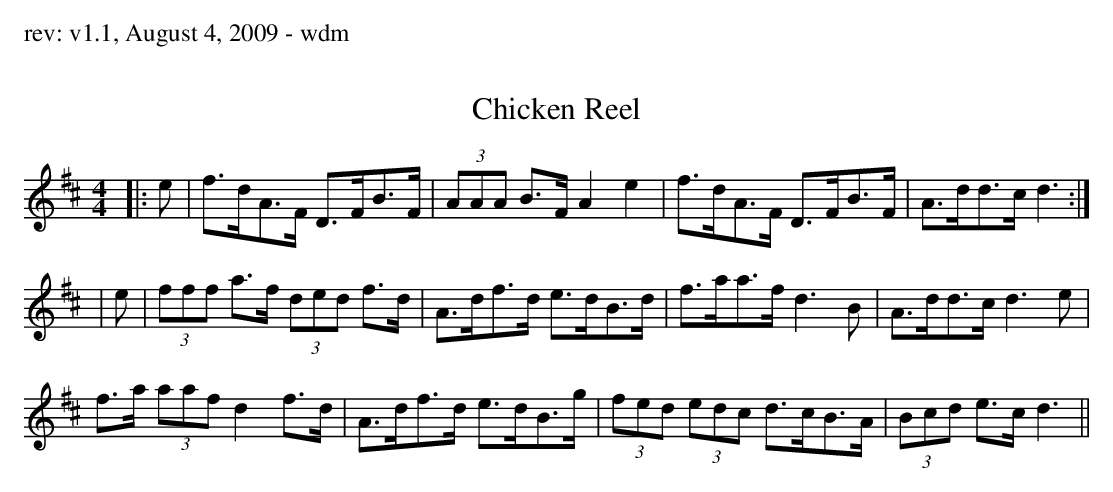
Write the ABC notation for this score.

X:1
T: Chicken Reel
M: 4/4
L: 1/8
K: Dmaj
|: e |\
f>dA>F D>FB>F | (3AAA B>F A2 e2 | f>dA>F D>FB>F | A>dd>c d3 :|
| e |\
(3fff a>f (3ded f>d | A>df>d e>dB>d | f>aa>f d3 B | A>dd>c d3 e |
f>a (3aaf d2 f>d | A>df>d e>dB>g | (3fed (3edc d>cB>A | (3Bcd e>c d3 ||
